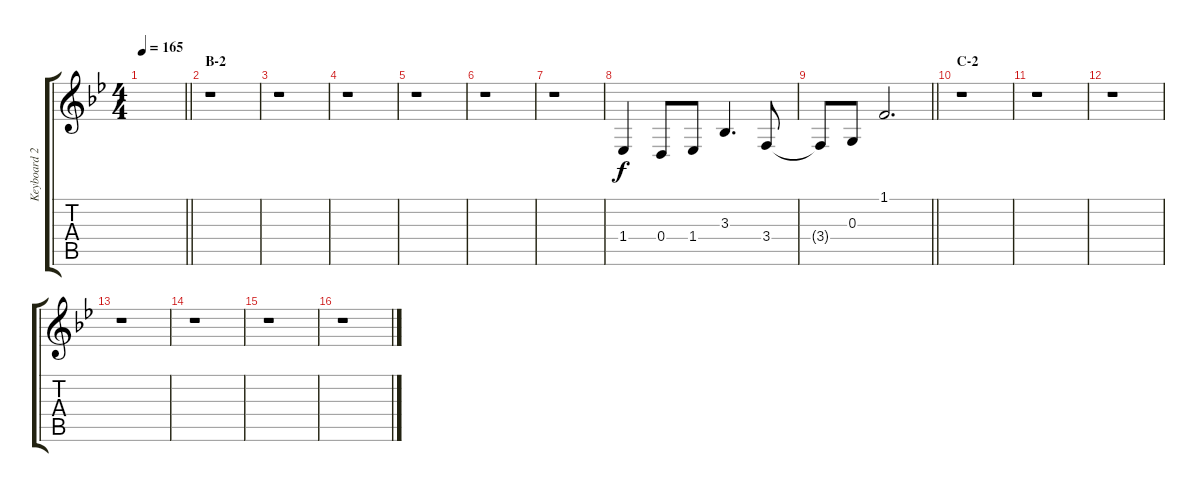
\track ("Keyboard 2" "Keyboard 2") {instrument electricgrandpiano}
\staff {score tabs}
\tuning (E4 B3 G3 D3 A2 C2) {hide}
\ts (4 4)
\tempo 165
\clef g2
\barLineRight lightlight
\ks bb
|
\section ("" "B-2")
r.1 |
r.1 |
r.1 |
r.1 |
r.1 |
r.1 |
1.4.4 0.4.8 1.4.8 3.3.4{d} 3.4.8 |
\barLineRight lightlight
3.4{t}.8 0.3.8 1.1.2{d} |
\section ("" "C-2")
r.1 |
r.1 |
r.1 |
r.1 |
r.1 |
r.1 |
r.1
